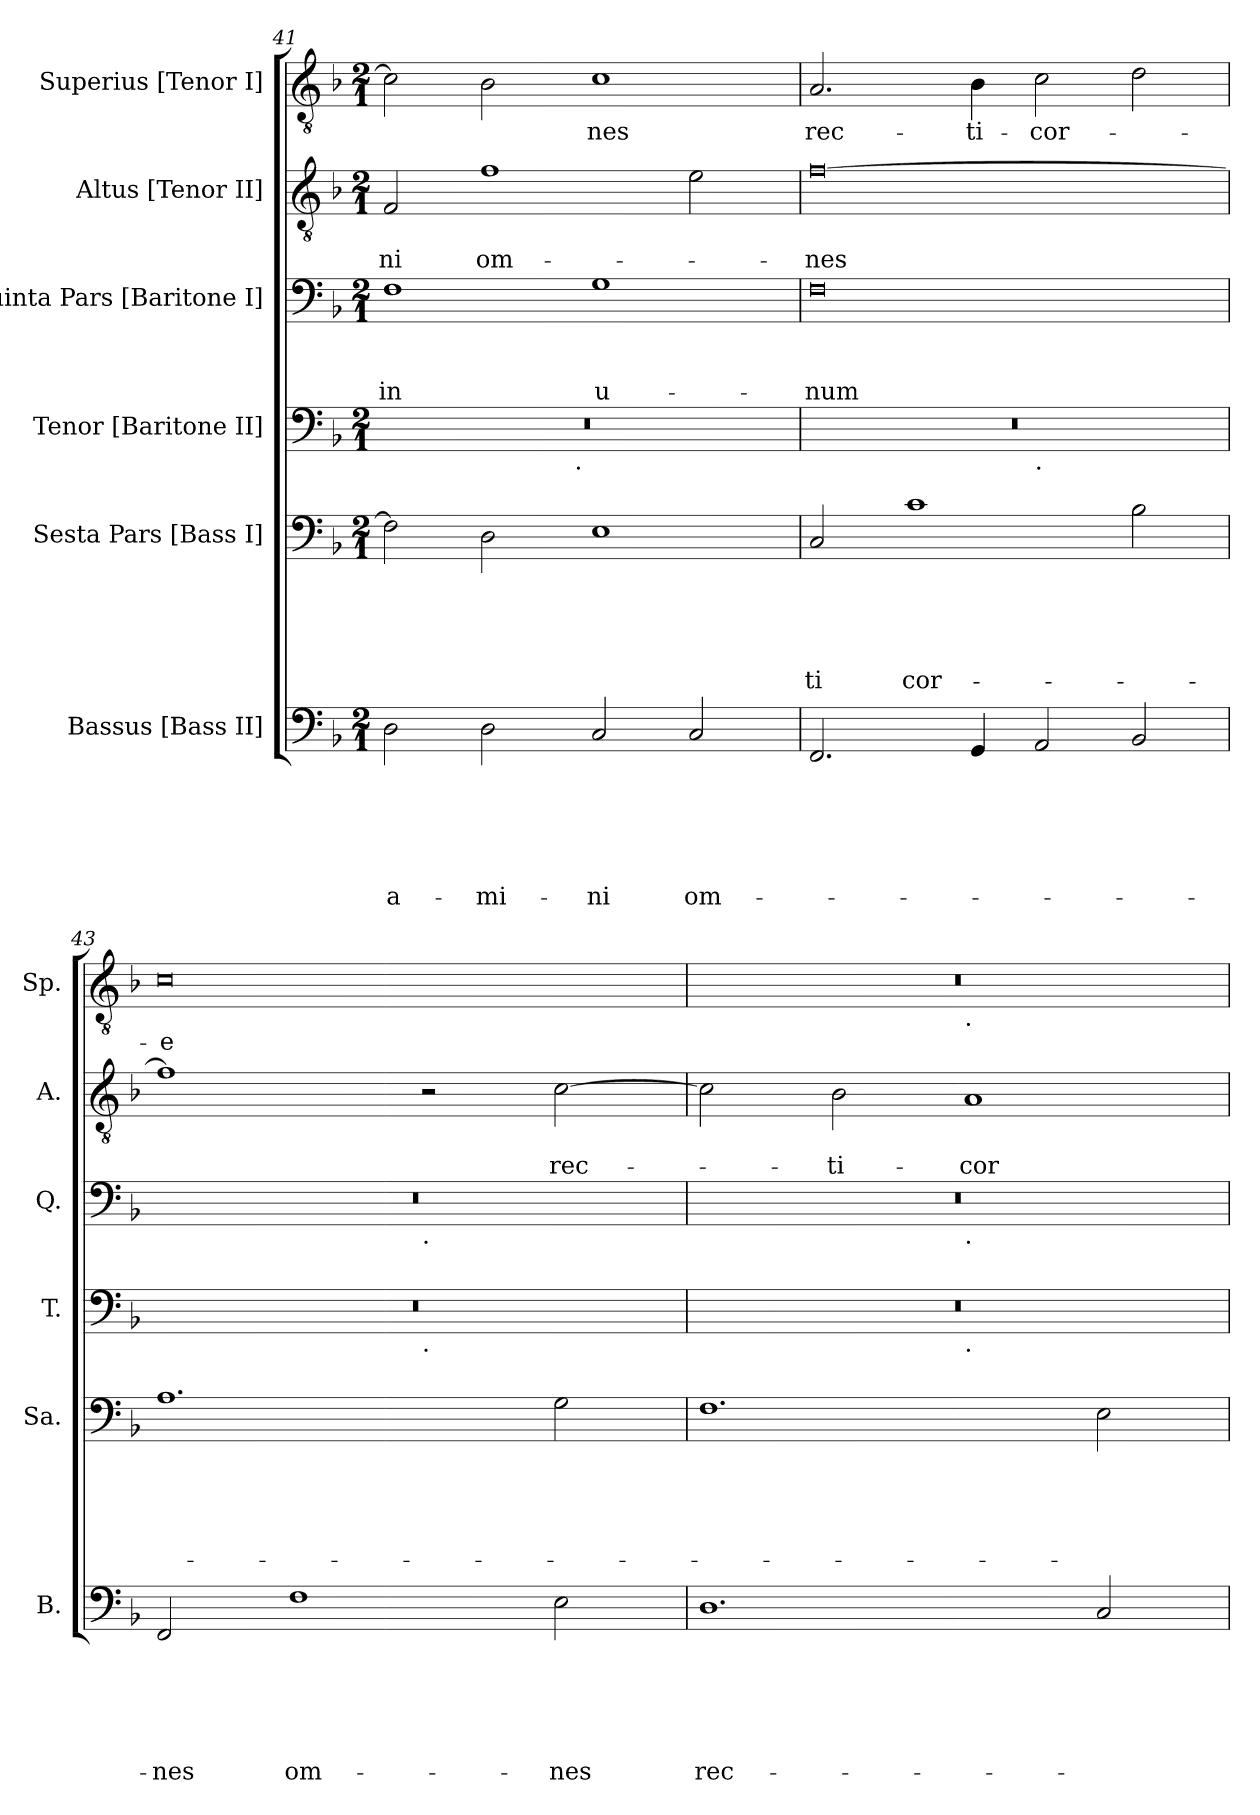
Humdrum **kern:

**kern	**text	**text	**text	**text	**text	**text	**kern	**text	**text	**text	**text	**text	**kern	**kern	**text	**text	**text	**kern	**text	**text	**kern	**text
*part6	*part6	*part6	*part6	*part6	*part6	*part6	*part5	*part5	*part5	*part5	*part5	*part5	*part4	*part3	*part3	*part3	*part3	*part2	*part2	*part2	*part1	*part1
*staff6	*staff6	*staff6	*staff6	*staff6	*staff6	*staff6	*staff5	*staff5	*staff5	*staff5	*staff5	*staff5	*staff4	*staff3	*staff3	*staff3	*staff3	*staff2	*staff2	*staff2	*staff1	*staff1
*I"Bassus [Bass II]	*	*	*	*	*	*	*I"Sesta Pars [Bass I]	*	*	*	*	*	*I"Tenor [Baritone II]	*I"Quinta Pars [Baritone I]	*	*	*	*I"Altus [Tenor II]	*	*	*I"Superius [Tenor I]	*
*I'B.	*	*	*	*	*	*	*I'Sa.	*	*	*	*	*	*I'T.	*I'Q.	*	*	*	*I'A.	*	*	*I'Sp.	*
*clefF4	*	*	*	*	*	*	*clefF4	*	*	*	*	*	*clefF4	*clefF4	*	*	*	*clefGv2	*	*	*clefGv2	*
*k[b-]	*	*	*	*	*	*	*k[b-]	*	*	*	*	*	*k[b-]	*k[b-]	*	*	*	*k[b-]	*	*	*k[b-]	*
*F:	*	*	*	*	*	*	*F:	*	*	*	*	*	*F:	*F:	*	*	*	*F:	*	*	*F:	*
*M2/1	*	*	*	*	*	*	*M2/1	*	*	*	*	*	*M2/1	*M2/1	*	*	*	*M2/1	*	*	*M2/1	*
=41	=41	=41	=41	=41	=41	=41	=41	=41	=41	=41	=41	=41	=41	=41	=41	=41	=41	=41	=41	=41	=41	=41
!	!	!	!	!	!	!LO:LY:b	!	!	!	!	!	!	!	!	!	!	!LO:LY:b	!	!	!LO:LY:b	!	!
*	*	*	*	*	*	*	*	*	*	*	*	*	*^	*	*	*	*	*	*	*	*	*
2D\	.	.	.	.	.	-a-	2F\]	.	.	.	.	.	0r	2ryy	1F	.	.	in	2F/	.	-ni	2c\]	.
!	!	!	!	!	!	!LO:LY:b	!	!	!	!	!	!	!	!	!	!	!	!	!	!	!LO:LY:b	!	!
2D\	.	.	.	.	.	-mi-	2D\	.	.	.	.	.	.	4...ryy	.	.	.	.	1f	.	om-	2B-\	.
!	!	!	!	!	!	!	!	!	!	!	!	!	!	!LO:TX:b:t=.	!	!	!	!	!	!	!	!	!
.	.	.	.	.	.	.	.	.	.	.	.	.	.	1ryy	.	.	.	.	.	.	.	.	.
!	!	!	!	!	!	!LO:LY:b	!	!	!	!	!	!	!	!	!	!	!	!LO:LY:b	!	!	!	!	!LO:LY:b
2C/	.	.	.	.	.	-ni	1E	.	.	.	.	.	.	.	1G	.	.	u-	.	.	.	1c	-nes
!	!	!	!	!	!	!LO:LY:b	!	!	!	!	!	!	!	!	!	!	!	!	!	!	!	!	!
2C/	.	.	.	.	.	om-	.	.	.	.	.	.	.	.	.	.	.	.	2e\	.	.	.	.
.	.	.	.	.	.	.	.	.	.	.	.	.	.	32ryy	.	.	.	.	.	.	.	.	.
!!LO:LB:g=z
=42	=42	=42	=42	=42	=42	=42	=42	=42	=42	=42	=42	=42	=42	=42	=42	=42	=42	=42	=42	=42	=42	=42	=42
!	!	!	!	!	!	!	!	!	!	!	!	!LO:LY:b:rj	!	!	!	!	!	!LO:LY:b	!	!	!LO:LY:b	!	!LO:LY:b
2.FF/	.	.	.	.	.	.	2C/	.	.	.	.	-ti	0r	1ryy	0F	.	.	-num	[>0f	.	-nes	2.A/	rec-
!	!	!	!	!	!	!	!	!	!	!	!	!LO:LY:b	!	!	!	!	!	!	!	!	!	!	!
.	.	.	.	.	.	.	1c	.	.	.	.	cor-	.	.	.	.	.	.	.	.	.	.	.
!	!	!	!	!	!	!	!	!	!	!	!	!	!	!	!	!	!	!	!	!	!	!	!LO:LY:b
4GG/	.	.	.	.	.	.	.	.	.	.	.	.	.	.	.	.	.	.	.	.	.	4B-\	-ti-
!	!	!	!	!	!	!	!	!	!	!	!	!	!	!LO:TX:b:t=.	!	!	!	!	!	!	!	!	!
!	!	!	!	!	!	!	!	!	!	!	!	!	!	!	!	!	!	!	!	!	!	!	!LO:LY:b
2AA/	.	.	.	.	.	.	.	.	.	.	.	.	.	1ryy	.	.	.	.	.	.	.	2c\	-cor-
2BB-/	.	.	.	.	.	.	2B-\	.	.	.	.	.	.	.	.	.	.	.	.	.	.	2d\	.
=43	=43	=43	=43	=43	=43	=43	=43	=43	=43	=43	=43	=43	=43	=43	=43	=43	=43	=43	=43	=43	=43	=43	=43
!	!	!	!	!	!	!LO:LY:b	!	!	!	!	!	!	!	!	!	!	!	!	!	!	!	!	!LO:LY:b
*	*	*	*	*	*	*	*	*	*	*	*	*	*	*	*^	*	*	*	*	*	*	*	*
2FF/	.	.	.	.	.	-nes	1.A	.	.	.	.	.	0r	1ryy	0r	1ryy	.	.	.	1f]	.	.	0c	-e
!	!	!	!	!	!	!LO:LY:b	!	!	!	!	!	!	!	!	!	!	!	!	!	!	!	!	!	!
1F	.	.	.	.	.	om-	.	.	.	.	.	.	.	.	.	.	.	.	.	.	.	.	.	.
!	!	!	!	!	!	!	!	!	!	!	!	!	!	!	!	!LO:TX:b:t=.	!	!	!	!	!	!	!	!
!	!	!	!	!	!	!	!	!	!	!	!	!	!	!LO:TX:b:t=.	!	!	!	!	!	!	!	!	!	!
.	.	.	.	.	.	.	.	.	.	.	.	.	.	1ryy	.	1ryy	.	.	.	2r	.	.	.	.
!	!	!	!	!	!	!LO:LY:b	!	!	!	!	!	!	!	!	!	!	!	!	!	!	!	!LO:LY:b	!	!
2E\	.	.	.	.	.	-nes	2G\	.	.	.	.	.	.	.	.	.	.	.	.	[>2c\	.	rec-	.	.
=44	=44	=44	=44	=44	=44	=44	=44	=44	=44	=44	=44	=44	=44	=44	=44	=44	=44	=44	=44	=44	=44	=44	=44	=44
!	!	!	!	!	!	!LO:LY:b	!	!	!	!	!	!	!	!	!	!	!	!	!	!	!	!	!	!
*	*	*	*	*	*	*	*	*	*	*	*	*	*	*	*	*	*	*	*	*	*	*	*^	*
1.D	.	.	.	.	.	rec-	1.F	.	.	.	.	.	0r	1ryy	0r	1ryy	.	.	.	2c\]	.	.	0r	1ryy	.
!	!	!	!	!	!	!	!	!	!	!	!	!	!	!	!	!	!	!	!	!	!	!LO:LY:b	!	!	!
.	.	.	.	.	.	.	.	.	.	.	.	.	.	.	.	.	.	.	.	2B-\	.	-ti-	.	.	.
!	!	!	!	!	!	!	!	!	!	!	!	!	!	!	!	!	!	!	!	!	!	!	!	!LO:TX:b:t=.	!
!	!	!	!	!	!	!	!	!	!	!	!	!	!	!	!	!LO:TX:b:t=.	!	!	!	!	!	!	!	!	!
!	!	!	!	!	!	!	!	!	!	!	!	!	!	!LO:TX:b:t=.	!	!	!	!	!	!	!	!	!	!	!
!	!	!	!	!	!	!	!	!	!	!	!	!	!	!	!	!	!	!	!	!	!	!LO:LY:b	!	!	!
.	.	.	.	.	.	.	.	.	.	.	.	.	.	1ryy	.	1ryy	.	.	.	1A	.	-cor-	.	1ryy	.
2C/	.	.	.	.	.	.	2E\	.	.	.	.	.	.	.	.	.	.	.	.	.	.	.	.	.	.
*	*	*	*	*	*	*	*	*	*	*	*	*	*v	*v	*	*	*	*	*	*	*	*	*v	*v	*
*	*	*	*	*	*	*	*	*	*	*	*	*	*	*v	*v	*	*	*	*	*	*	*	*
=	=	=	=	=	=	=	=	=	=	=	=	=	=	=	=	=	=	=	=	=	=	=
*-	*-	*-	*-	*-	*-	*-	*-	*-	*-	*-	*-	*-	*-	*-	*-	*-	*-	*-	*-	*-	*-	*-
